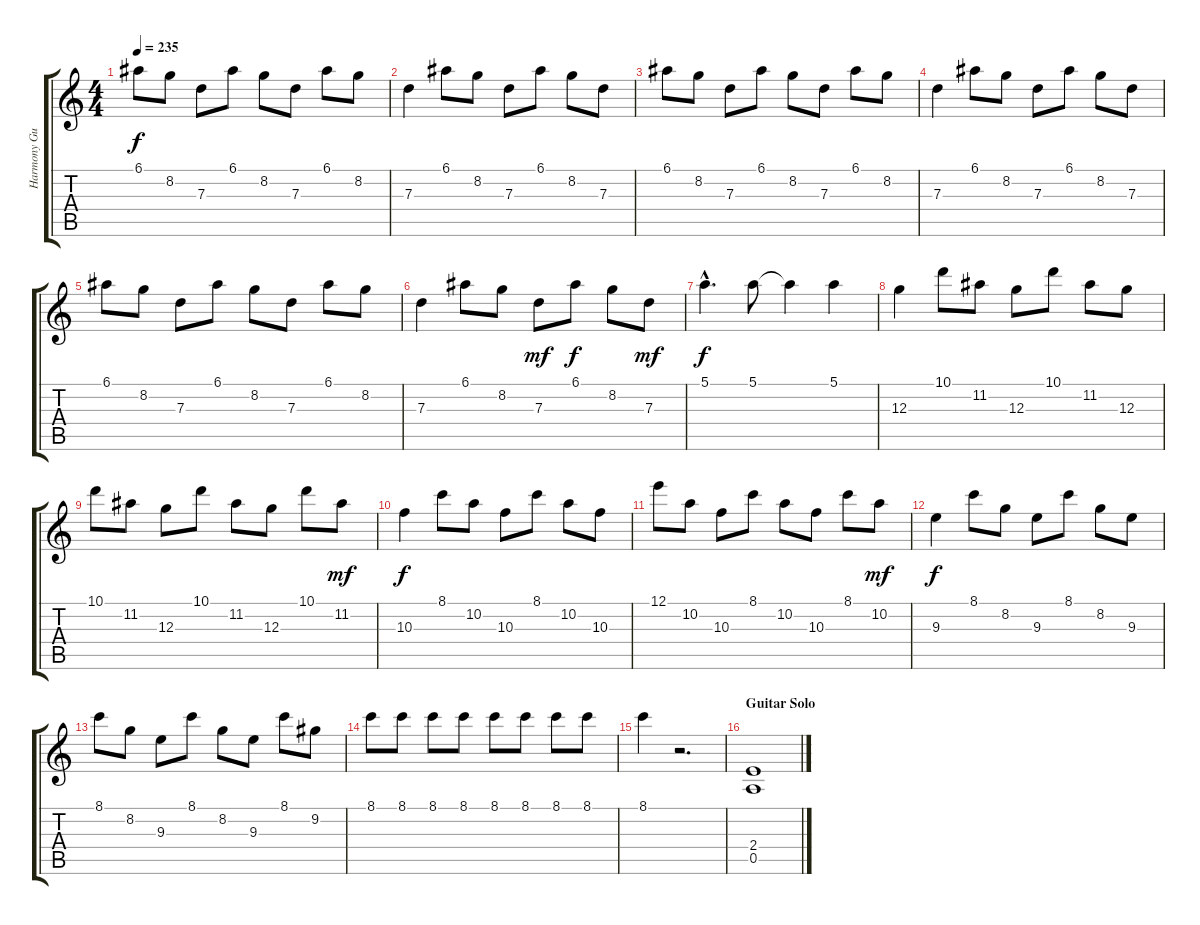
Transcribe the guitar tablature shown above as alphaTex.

\track ("Harmony Guitar" "Harmony Gu") {instrument distortionguitar}
\staff {score tabs}
\tuning (E4 B3 G3 D3 A2 E2) {hide}
\ts (4 4)
\tempo 235
\clef g2
\ks c
6.1.8{dy f} 8.2.8 7.3.8 6.1.8 8.2.8 7.3.8 6.1.8 8.2.8 |
7.3.4 6.1.8 8.2.8 7.3.8 6.1.8 8.2.8 7.3.8 |
6.1.8 8.2.8 7.3.8 6.1.8 8.2.8 7.3.8 6.1.8 8.2.8 |
7.3.4 6.1.8 8.2.8 7.3.8 6.1.8 8.2.8 7.3.8 |
6.1.8 8.2.8 7.3.8 6.1.8 8.2.8 7.3.8 6.1.8 8.2.8 |
7.3.4 6.1.8 8.2.8 7.3.8{dy mf} 6.1.8{dy f} 8.2.8 7.3.8{dy mf} |
5.1{hac}.4{d dy f} 5.1.8 5.1{t}.4 5.1.4 |
12.3.4 10.1.8 11.2.8 12.3.8 10.1.8 11.2.8 12.3.8 |
10.1.8 11.2.8 12.3.8 10.1.8 11.2.8 12.3.8 10.1.8 11.2.8{dy mf} |
10.3.4{dy f} 8.1.8 10.2.8 10.3.8 8.1.8 10.2.8 10.3.8 |
12.1.8 10.2.8 10.3.8 8.1.8 10.2.8 10.3.8 8.1.8 10.2.8{dy mf} |
9.3.4{dy f} 8.1.8 8.2.8 9.3.8 8.1.8 8.2.8 9.3.8 |
8.1.8 8.2.8 9.3.8 8.1.8 8.2.8 9.3.8 8.1.8 9.2.8 |
8.1.8 8.1.8 8.1.8 8.1.8 8.1.8 8.1.8 8.1.8 8.1.8 |
8.1.4 r.2{d} |
\section ("" "Guitar Solo")
(2.4 0.5).1
